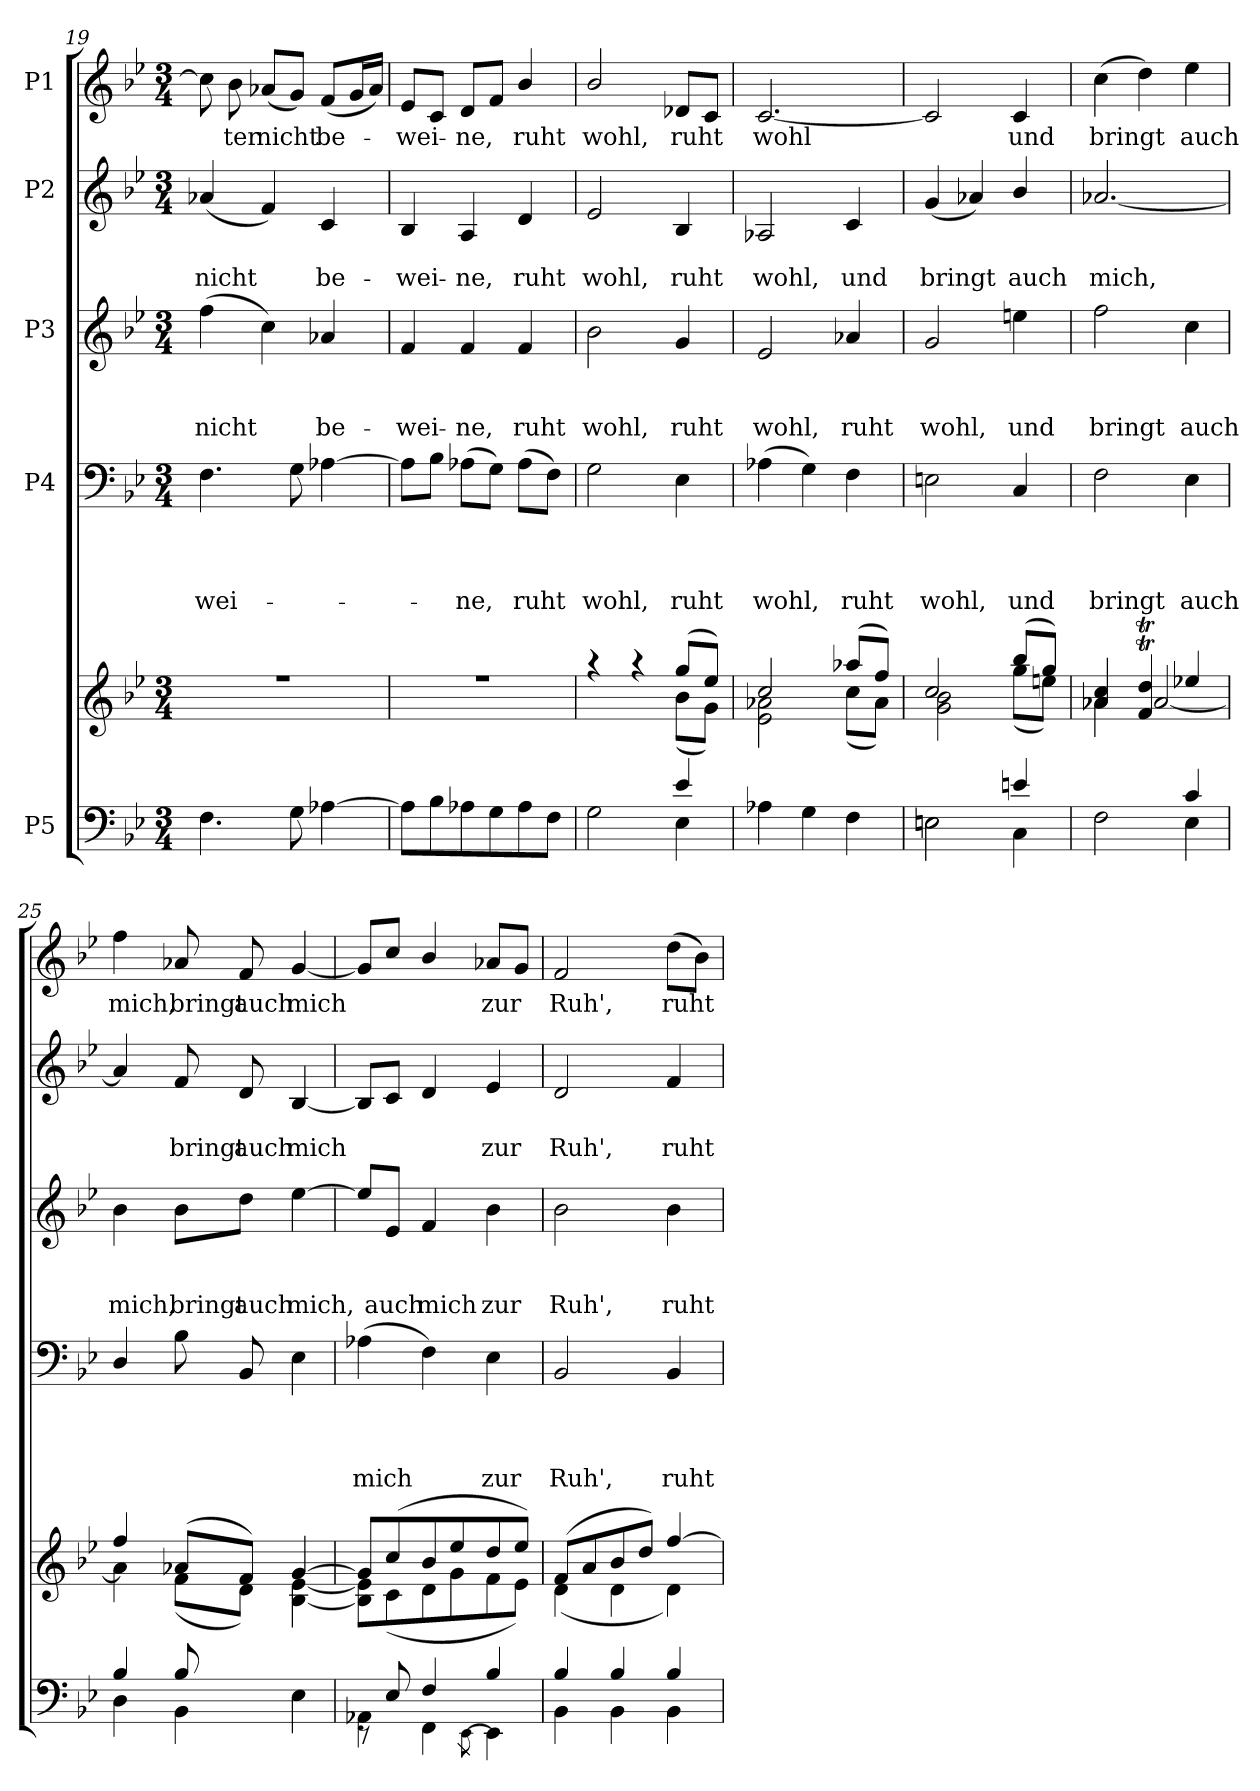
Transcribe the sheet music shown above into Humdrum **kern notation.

**kern	**kern	**kern	**text	**text	**text	**text	**kern	**text	**text	**text	**kern	**text	**text	**kern	**text
*part5	*part5	*part4	*part4	*part4	*part4	*part4	*part3	*part3	*part3	*part3	*part2	*part2	*part2	*part1	*part1
*staff6	*staff5	*staff4	*staff4	*staff4	*staff4	*staff4	*staff3	*staff3	*staff3	*staff3	*staff2	*staff2	*staff2	*staff1	*staff1
*I"P5	*	*I"P4	*	*	*	*	*I"P3	*	*	*	*I"P2	*	*	*I"P1	*
*clefF4	*clefG2	*clefF4	*	*	*	*	*clefG2	*	*	*	*clefG2	*	*	*clefG2	*
*	*	*	*	*	*	*	*ITrd7c12	*	*	*	*	*	*	*	*
*k[b-e-]	*k[b-e-]	*k[b-e-]	*	*	*	*	*k[b-e-]	*	*	*	*k[b-e-]	*	*	*k[b-e-]	*
*B-:	*B-:	*B-:	*	*	*	*	*B-:	*	*	*	*B-:	*	*	*B-:	*
*M3/4	*M3/4	*M3/4	*	*	*	*	*M3/4	*	*	*	*M3/4	*	*	*M3/4	*
=19	=19	=19	=19	=19	=19	=19	=19	=19	=19	=19	=19	=19	=19	=19	=19
*^	*	*	*	*	*	*	*	*	*	*	*	*	*	*	*
!	!	!LO:N:vis=1	!	!	!	!	!LO:LY:b	!	!	!	!LO:LY:b	!	!	!LO:LY:b	!	!
*	*	*^	*	*	*	*	*	*	*	*	*	*	*	*	*	*
4.F\	2.ryy	2.r	2.ryy	4.F\	.	.	.	-wei-	(>4f\	.	.	nicht	(<4a-X/	.	nicht	8cc\]	.
!	!	!	!	!	!	!	!	!	!	!	!	!	!	!	!	!	!LO:LY:b
.	.	.	.	.	.	.	.	.	.	.	.	.	.	.	.	8b-\	-ter
!	!	!	!	!	!	!	!	!	!	!	!	!	!	!	!	!	!LO:LY:b
.	.	.	.	.	.	.	.	.	4c\)	.	.	.	4f/)	.	.	(<8a-X/L	nicht
8G\	.	.	.	8G\	.	.	.	.	.	.	.	.	.	.	.	8g/J)	.
!	!	!	!	!	!	!	!	!	!	!	!	!LO:LY:b	!	!	!LO:LY:b	!	!LO:LY:b
[>4A-X\	.	.	.	[>4A-X\	.	.	.	.	4A-X/	.	.	be-	4c/	.	be-	(<8f/L	be-
.	.	.	.	.	.	.	.	.	.	.	.	.	.	.	.	16g/L	.
.	.	.	.	.	.	.	.	.	.	.	.	.	.	.	.	16a-/JJ)	.
=20	=20	=20	=20	=20	=20	=20	=20	=20	=20	=20	=20	=20	=20	=20	=20	=20	=20
!	!	!LO:N:vis=1	!	!	!	!	!	!	!	!	!	!LO:LY:b	!	!	!LO:LY:b	!	!LO:LY:b
8A-\L]	2.ryy	2.r	2.ryy	8A-\L]	.	.	.	.	4F/	.	.	-wei-	4B-/	.	-wei-	8e-/L	-wei-
8B-\	.	.	.	8B-\J	.	.	.	.	.	.	.	.	.	.	.	8c/J	.
!	!	!	!	!	!	!	!	!LO:LY:b	!	!	!	!LO:LY:b	!	!	!LO:LY:b	!	!LO:LY:b
8A-X\	.	.	.	(>8A-X\L	.	.	.	-ne,	4F/	.	.	-ne,	4A/	.	-ne,	8d/L	-ne,
8G\	.	.	.	8G\J)	.	.	.	.	.	.	.	.	.	.	.	8f/J	.
!	!	!	!	!	!	!	!	!LO:LY:b	!	!	!	!LO:LY:b	!	!	!LO:LY:b	!	!LO:LY:b
8A-\	.	.	.	(>8A-\L	.	.	.	ruht	4F/	.	.	ruht	4d/	.	ruht	4b-/	ruht
8F\J	.	.	.	8F\J)	.	.	.	.	.	.	.	.	.	.	.	.	.
!!LO:PB:g=z
=21	=21	=21	=21	=21	=21	=21	=21	=21	=21	=21	=21	=21	=21	=21	=21	=21	=21
!	!	!	!	!	!	!	!	!LO:LY:b	!	!	!	!LO:LY:b	!	!	!LO:LY:b	!	!LO:LY:b
2G\	2ryy	4raa	2ryy	2G\	.	.	.	wohl,	2B-\	.	.	wohl,	2e-/	.	wohl,	2b-/	wohl,
.	.	4raa	.	.	.	.	.	.	.	.	.	.	.	.	.	.	.
!	!	!	!	!	!	!	!	!LO:LY:b	!	!	!	!LO:LY:b	!	!	!LO:LY:b	!	!LO:LY:b
4e-/	4E-\	(>8gg/L	(<8b-\L	4E-\	.	.	.	ruht	4G/	.	.	ruht	4B-/	.	ruht	8d-X/L	ruht
.	.	8ee-/J)	8g\J)	.	.	.	.	.	.	.	.	.	.	.	.	8c/J	.
=22	=22	=22	=22	=22	=22	=22	=22	=22	=22	=22	=22	=22	=22	=22	=22	=22	=22
!	!	!	!	!	!	!	!	!LO:LY:b	!	!	!	!LO:LY:b	!	!	!LO:LY:b	!	!LO:LY:b
4A-X\	2.ryy	2cc/	2e-\ 2a-X\	(>4A-X\	.	.	.	wohl,	2E-/	.	.	wohl,	2A-X/	.	wohl,	[<2.c/	wohl
4G\	.	.	.	4G\)	.	.	.	.	.	.	.	.	.	.	.	.	.
!	!	!	!	!	!	!	!	!LO:LY:b	!	!	!	!LO:LY:b	!	!	!LO:LY:b	!	!
4F\	.	(>8aa-X/L	(<8cc\L	4F\	.	.	.	ruht	4A-X/	.	.	ruht	4c/	.	und	.	.
.	.	8ff/J)	8a-\J)	.	.	.	.	.	.	.	.	.	.	.	.	.	.
=23	=23	=23	=23	=23	=23	=23	=23	=23	=23	=23	=23	=23	=23	=23	=23	=23	=23
!	!	!	!	!	!	!	!	!LO:LY:b	!	!	!	!LO:LY:b	!	!	!LO:LY:b	!	!
2En\	2En\	2cc/	2g\ 2b-\	2En\	.	.	.	wohl,	2G/	.	.	wohl,	(<4g/	.	bringt	2c/]	.
.	.	.	.	.	.	.	.	.	.	.	.	.	4a-X/)	.	.	.	.
!	!	!	!	!	!	!	!	!LO:LY:b	!	!	!	!LO:LY:b	!	!	!LO:LY:b	!	!LO:LY:b
4en/	4C\	(>8bb-/L	(<8gg\L	4C/	.	.	.	und	4en\	.	.	und	4b-/	.	auch	4c/	und
.	.	8gg/J)	8een\J)	.	.	.	.	.	.	.	.	.	.	.	.	.	.
=24	=24	=24	=24	=24	=24	=24	=24	=24	=24	=24	=24	=24	=24	=24	=24	=24	=24
!	!	!	!	!	!	!	!	!LO:LY:b	!	!	!	!LO:LY:b	!	!	!LO:LY:b	!	!LO:LY:b
2F\	2ryy	4a-X/ 4cc/	4a-X\	2F\	.	.	.	bringt	2f\	.	.	bringt	[<2.a-X/	.	mich,	(>4cc\	bringt
.	.	4f/T 4dd/T	[<2a-/	.	.	.	.	.	.	.	.	.	.	.	.	4dd\)	.
!	!	!	!	!	!	!	!	!LO:LY:b	!	!	!	!LO:LY:b	!	!	!	!	!LO:LY:b
4c/	4E-\	4ee-/	.	4E-\	.	.	.	auch	4c\	.	.	auch	.	.	.	4ee-\	auch
=25	=25	=25	=25	=25	=25	=25	=25	=25	=25	=25	=25	=25	=25	=25	=25	=25	=25
!	!	!	!	!	!	!	!	!	!	!	!	!LO:LY:b	!	!	!	!	!LO:LY:b
4B-/	4D\	4ff/	4a-\]	4D/	.	.	.	.	4B-\	.	.	mich,	4a-/]	.	.	4ff\	mich,
!	!	!	!	!	!	!	!	!	!	!	!	!LO:LY:b	!	!	!LO:LY:b	!	!LO:LY:b
8B-/	4BB-\	(>8a-X/L	(<8f\L	8B-\	.	.	.	.	8B-\L	.	.	bringt	8f/	.	bringt	8a-X/	bringt
!	!	!	!	!	!	!	!	!	!	!	!	!LO:LY:b	!	!	!LO:LY:b	!	!LO:LY:b
4.ryy	.	8f/J)	8d\J)	8BB-/	.	.	.	.	8d\J	.	.	auch	8d/	.	auch	8f/	auch
!	!	!	!	!	!	!	!	!	!	!	!	!LO:LY:b	!	!	!LO:LY:b	!	!LO:LY:b
.	4E-\	[>4g/	[<4B-\ [<4e-\	4E-\	.	.	.	.	[>4e-\	.	.	mich,	[<4B-/	.	mich	[<4g/	mich
!!LO:LB:g=z
=26	=26	=26	=26	=26	=26	=26	=26	=26	=26	=26	=26	=26	=26	=26	=26	=26	=26
!	!	!	!	!	!	!	!	!LO:LY:b	!	!	!	!	!	!	!	!	!
4AA-X\	8rEE	8g/L]	8B-\] 8e-\]L	(>4A-X\	.	.	.	mich	8e-/L]	.	.	.	8B-/L]	.	.	8g/L]	.
!	!	!	!	!	!	!	!	!	!	!	!	!LO:LY:b	!	!	!	!	!
.	8E-/	(>8cc/	(<8c\	.	.	.	.	.	8E-/J	.	.	auch	8c/J	.	.	8cc/J	.
!	!	!	!	!	!	!	!	!	!	!	!	!LO:LY:b	!	!	!	!	!
4F/	4FF\	8b-/	8d\	4F\)	.	.	.	.	4F/	.	.	mich	4d/	.	.	4b-/	.
.	.	8ee-/	8g\	.	.	.	.	.	.	.	.	.	.	.	.	.	.
.	[<8qEE-\	.	.	.	.	.	.	.	.	.	.	.	.	.	.	.	.
!	!	!	!	!	!	!	!	!LO:LY:b	!	!	!	!LO:LY:b	!	!	!LO:LY:b	!	!LO:LY:b
4B-/	4EE-\]	8dd/	8f\	4E-\	.	.	.	zur	4B-\	.	.	zur	4e-/	.	zur	8a-X/L	zur
.	.	8ee-/J)	8e-\J)	.	.	.	.	.	.	.	.	.	.	.	.	8g/J	.
=27	=27	=27	=27	=27	=27	=27	=27	=27	=27	=27	=27	=27	=27	=27	=27	=27	=27
!	!	!	!	!	!	!	!	!LO:LY:b	!	!	!	!LO:LY:b	!	!	!LO:LY:b	!	!LO:LY:b
4B-/	4BB-\	(>8f/L	(<4d\	2BB-/	.	.	.	Ruh',	2B-\	.	.	Ruh',	2d/	.	Ruh',	2f/	Ruh',
.	.	8a/	.	.	.	.	.	.	.	.	.	.	.	.	.	.	.
4B-/	4BB-\	8b-/	4d\	.	.	.	.	.	.	.	.	.	.	.	.	.	.
.	.	8dd/J)	.	.	.	.	.	.	.	.	.	.	.	.	.	.	.
!	!	!	!	!	!	!	!	!LO:LY:b	!	!	!	!LO:LY:b	!	!	!LO:LY:b	!	!LO:LY:b
4B-/	4BB-\	[>4ff/	4d\)	4BB-/	.	.	.	ruht	4B-\	.	.	ruht	4f/	.	ruht	(>8dd\L	ruht
.	.	.	.	.	.	.	.	.	.	.	.	.	.	.	.	8b-\J)	.
*v	*v	*	*	*	*	*	*	*	*	*	*	*	*	*	*	*	*
*	*v	*v	*	*	*	*	*	*	*	*	*	*	*	*	*	*
=	=	=	=	=	=	=	=	=	=	=	=	=	=	=	=
*-	*-	*-	*-	*-	*-	*-	*-	*-	*-	*-	*-	*-	*-	*-	*-
